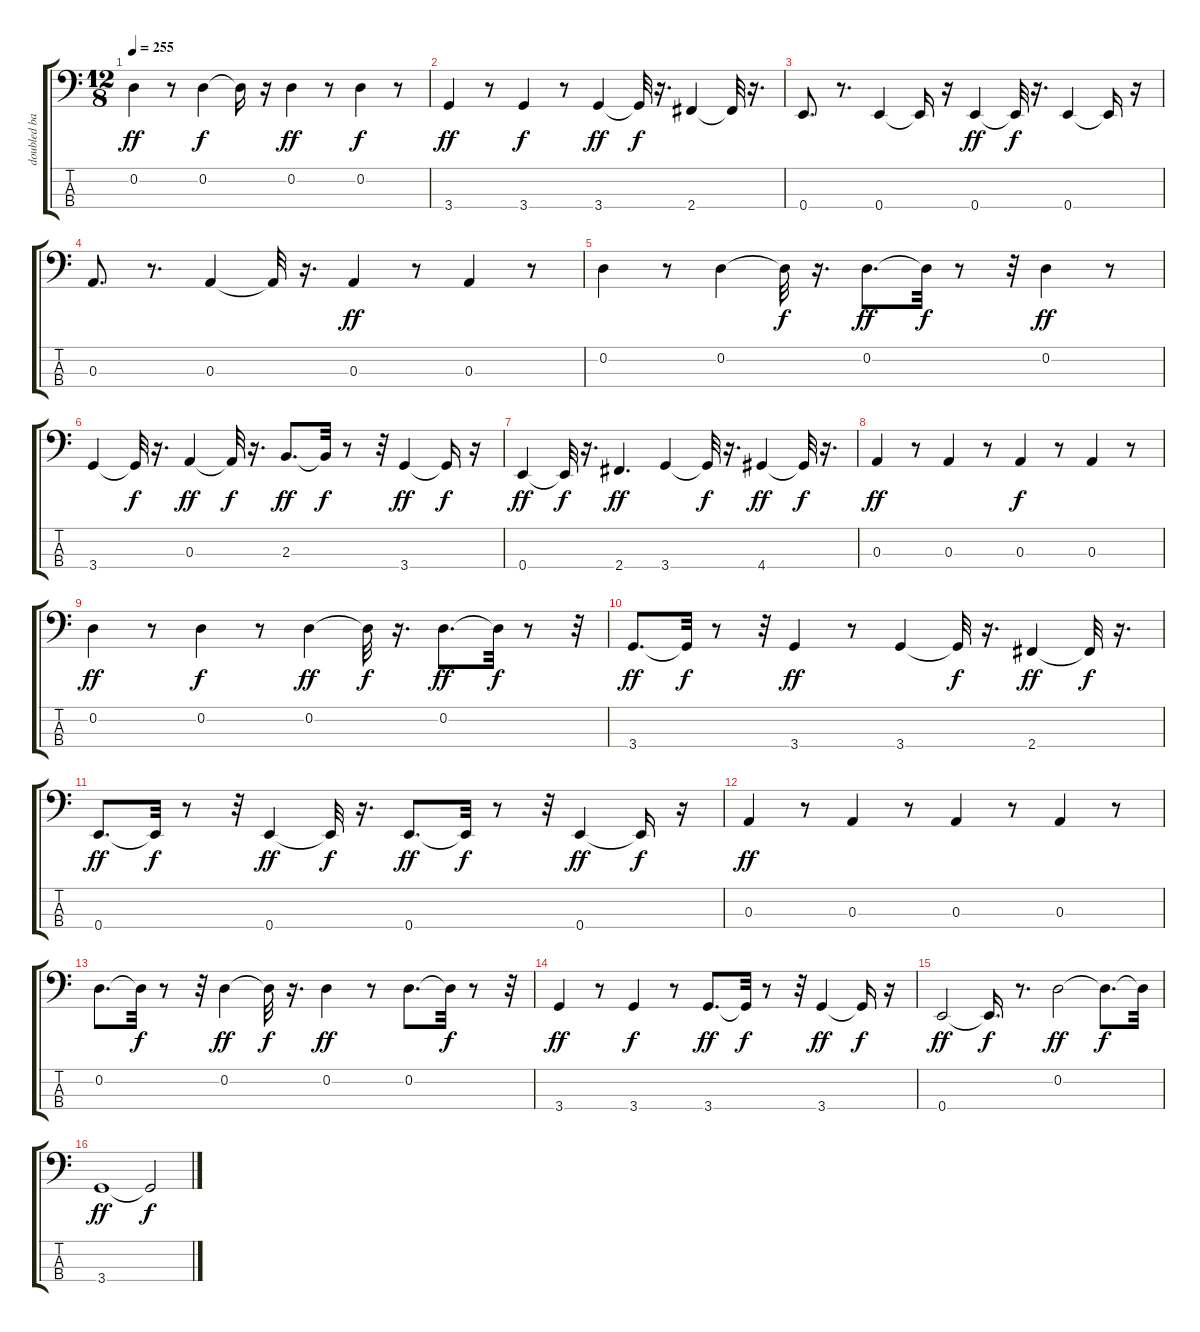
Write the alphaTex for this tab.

\track ("doubled bass        " "doubled ba") {instrument electricbassfinger}
\staff {score tabs}
\tuning (G2 D2 A1 E1) {hide}
\ts (12 8)
\tempo 255
\clef f4
\ks c
0.2.4{dy ff} r.8 0.2.4{dy f} 0.2{t}.16 r.16 0.2.4{dy ff} r.8 0.2.4{dy f} r.8 |
3.4.4{dy ff} r.8 3.4.4{dy f} r.8 3.4.4{dy ff} 3.4{t}.32{dy f} r.16{d} 2.4.4 2.4{t}.32 r.16{d} |
0.4.8{d} r.8{d} 0.4.4 0.4{t}.16 r.16 0.4.4{dy ff} 0.4{t}.32{dy f} r.16{d} 0.4.4 0.4{t}.16 r.16 |
0.3.8{d} r.8{d} 0.3.4 0.3{t}.32 r.16{d} 0.3.4{dy ff} r.8 0.3.4 r.8 |
0.2.4 r.8 0.2.4 0.2{t}.32{dy f} r.16{d} 0.2.8{d dy ff} 0.2{t}.32{dy f} r.8 r.32 0.2.4{dy ff} r.8 |
3.4.4 3.4{t}.32{dy f} r.16{d} 0.3.4{dy ff} 0.3{t}.32{dy f} r.16{d} 2.3.8{d dy ff} 2.3{t}.32{dy f} r.8 r.32 3.4.4{dy ff} 3.4{t}.16{dy f} r.16 |
0.4.4{dy ff} 0.4{t}.32{dy f} r.16{d} 2.4.4{d dy ff} 3.4.4 3.4{t}.32{dy f} r.16{d} 4.4.4{dy ff} 4.4{t}.32{dy f} r.16{d} |
0.3.4{dy ff} r.8 0.3.4 r.8 0.3.4{dy f} r.8 0.3.4 r.8 |
0.2.4{dy ff} r.8 0.2.4{dy f} r.8 0.2.4{dy ff} 0.2{t}.32{dy f} r.16{d} 0.2.8{d dy ff} 0.2{t}.32{dy f} r.8 r.32 |
3.4.8{d dy ff} 3.4{t}.32{dy f} r.8 r.32 3.4.4{dy ff} r.8 3.4.4 3.4{t}.32{dy f} r.16{d} 2.4.4{dy ff} 2.4{t}.32{dy f} r.16{d} |
0.4.8{d dy ff} 0.4{t}.32{dy f} r.8 r.32 0.4.4{dy ff} 0.4{t}.32{dy f} r.16{d} 0.4.8{d dy ff} 0.4{t}.32{dy f} r.8 r.32 0.4.4{dy ff} 0.4{t}.16{dy f} r.16 |
0.3.4{dy ff} r.8 0.3.4 r.8 0.3.4 r.8 0.3.4 r.8 |
0.2.8{d} 0.2{t}.32{dy f} r.8 r.32 0.2.4{dy ff} 0.2{t}.32{dy f} r.16{d} 0.2.4{dy ff} r.8 0.2.8{d} 0.2{t}.32{dy f} r.8 r.32 |
3.4.4{dy ff} r.8 3.4.4{dy f} r.8 3.4.8{d dy ff} 3.4{t}.32{dy f} r.8 r.32 3.4.4{dy ff} 3.4{t}.16{dy f} r.16 |
0.4.2{dy ff} 0.4{t}.16{d dy f} r.8{d} 0.2.2{dy ff} 0.2{t}.8{d dy f} 0.2{t}.32 |
3.4.1{dy ff} 3.4{t}.2{dy f}
